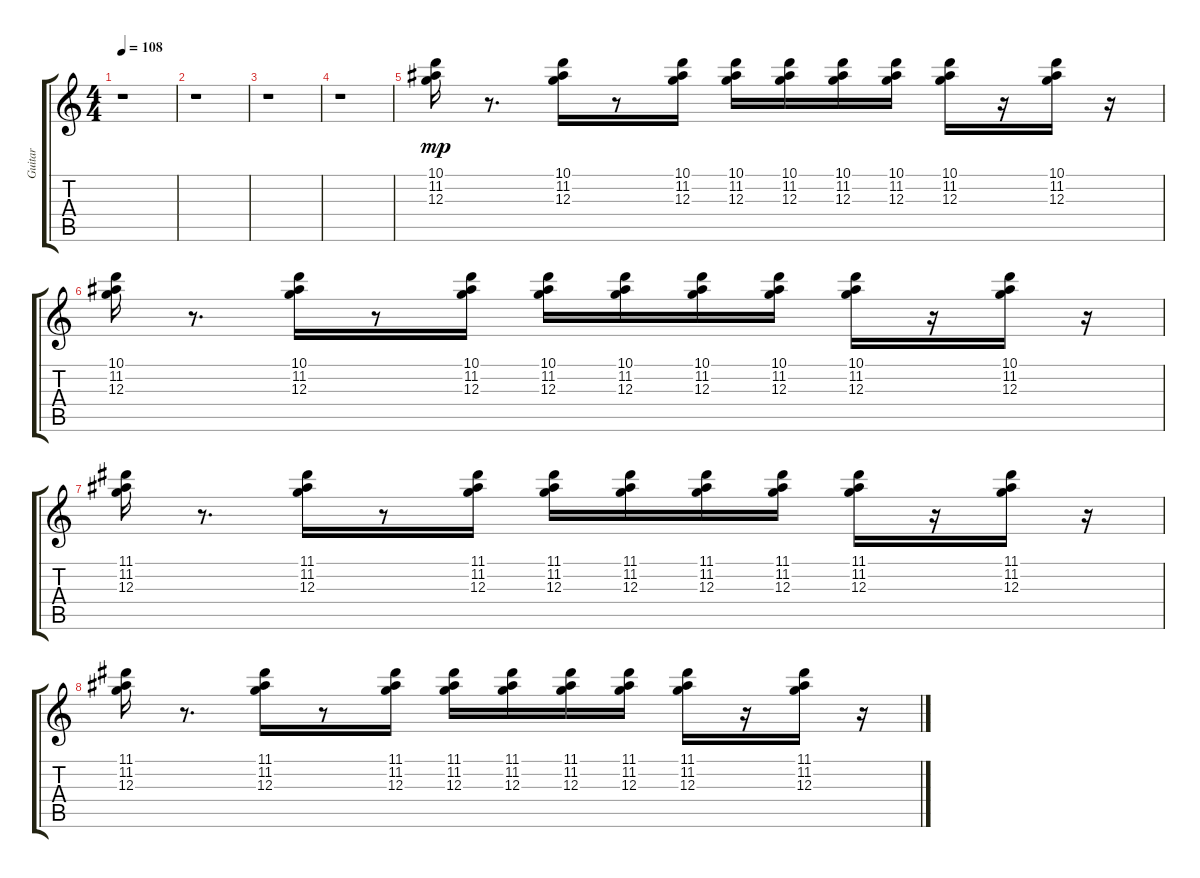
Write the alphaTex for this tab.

\track ("Guitar" "Guitar") {instrument electricguitarmuted}
\staff {score tabs}
\tuning (E4 B3 G3 D3 A2 E2) {hide}
\ts (4 4)
\tempo 108
\clef g2
\ks c
r.1{dy mp} |
r.1 |
r.1 |
r.1 |
(10.1 11.2 12.3).16{volume 13 balance 6} r.8{d} (10.1 11.2 12.3).16 r.8 (10.1 11.2 12.3).16 (10.1 11.2 12.3).16{balance 11} (10.1 11.2 12.3).16 (10.1 11.2 12.3).16 (10.1 11.2 12.3).16{balance 4} (10.1 11.2 12.3).16 r.16 (10.1 11.2 12.3).16{balance 8} r.16 |
(10.1 11.2 12.3).16{balance 5} r.8{d} (10.1 11.2 12.3).16 r.8 (10.1 11.2 12.3).16 (10.1 11.2 12.3).16{balance 11} (10.1 11.2 12.3).16 (10.1 11.2 12.3).16 (10.1 11.2 12.3).16{balance 4} (10.1 11.2 12.3).16 r.16 (10.1 11.2 12.3).16{balance 8} r.16 |
(11.1 11.2 12.3).16{balance 5} r.8{d} (11.1 11.2 12.3).16 r.8 (11.1 11.2 12.3).16 (11.1 11.2 12.3).16{balance 11} (11.1 11.2 12.3).16 (11.1 11.2 12.3).16 (11.1 11.2 12.3).16{balance 4} (11.1 11.2 12.3).16 r.16 (11.1 11.2 12.3).16{balance 8} r.16 |
(11.1 11.2 12.3).16{balance 5} r.8{d} (11.1 11.2 12.3).16 r.8 (11.1 11.2 12.3).16 (11.1 11.2 12.3).16{balance 11} (11.1 11.2 12.3).16 (11.1 11.2 12.3).16 (11.1 11.2 12.3).16{balance 4} (11.1 11.2 12.3).16 r.16 (11.1 11.2 12.3).16{balance 8} r.16
